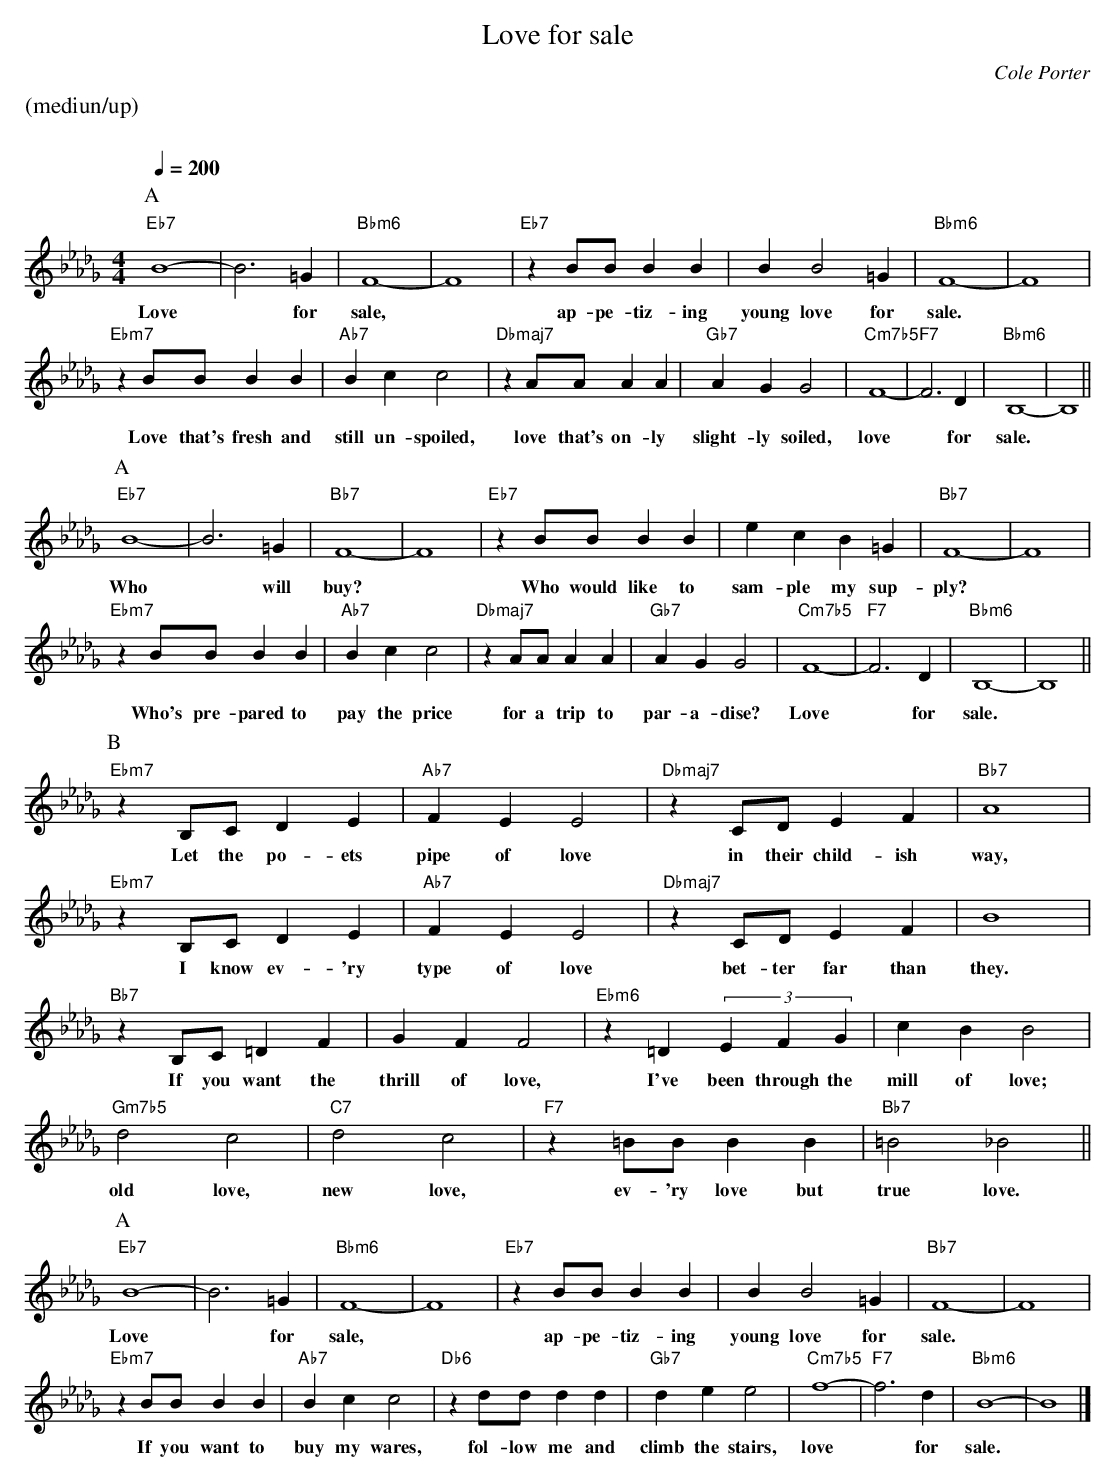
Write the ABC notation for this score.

X:1
T:Love for sale
M:4/4
L:1/4
C:Cole Porter
Q:1/4=200
K:Bbm
%%text (mediun/up)
%%vskip 20
P:A
"Eb7"B4-|B3=G|"Bbm6"F4-|F4|"Eb7"zB/B/ BB|BB2=G|"Bbm6"F4-|F4|
w:Love * for sale, * ap-pe-tiz-ing young love for sale.*
"Ebm7"zB/B/ BB|"Ab7"Bcc2|"Dbmaj7"zA/A/ AA|"Gb7"AGG2|"Cm7b5"F4-|"F7"F3D|"Bbm6"B,4-|B,4||
w:Love that's fresh and still un-spoiled, love that's on-ly slight-ly soiled, love * for sale.*
P:A
"Eb7"B4-|B3=G|"Bb7"F4-|F4|"Eb7"zB/B/ BB|ecB=G|"Bb7"F4-|F4|
w:Who * will buy? * Who would like to sam-ple my sup-ply?*
"Ebm7"zB/B/ BB|"Ab7"Bcc2|"Dbmaj7"zA/A/ AA|"Gb7"AGG2|"Cm7b5"F4-|"F7"F3D|"Bbm6"B,4-|B,4||
w:Who's pre-pared to pay the price for a trip to par-a-dise? Love * for sale.*
P:B
"Ebm7"zB,/C/ DE|"Ab7"FEE2|"Dbmaj7"zC/D/ EF|"Bb7"A4|
w:Let the po-ets pipe of love in their child-ish way,
"Ebm7"zB,/C/ DE|"Ab7"FEE2|"Dbmaj7"zC/D/ EF|B4|
w:I know ev-'ry type of love bet-ter far than they.
"Bb7"zB,/C/ =DF|GFF2|"Ebm6"z=D (3EFG|cBB2|
w:If you want the thrill of love, I've been through the mill of love;
"Gm7b5"d2c2|"C7"d2c2|"F7"z=B/B/ BB|"Bb7"=B2_B2||
w:old love, new love, ev-'ry love but true love.
P:A
"Eb7"B4-|B3=G|"Bbm6"F4-|F4|"Eb7"zB/B/ BB|BB2=G|"Bb7"F4-|F4|
w:Love * for sale, * ap-pe-tiz-ing young love for sale.*
"Ebm7"zB/B/ BB|"Ab7"Bcc2|"Db6"zd/d/ dd|"Gb7"dee2|"Cm7b5"f4-|"F7"f3d|"Bbm6"B4-|B4|]
w:If you want to buy my wares, fol-low me and climb the stairs, love * for sale.*
